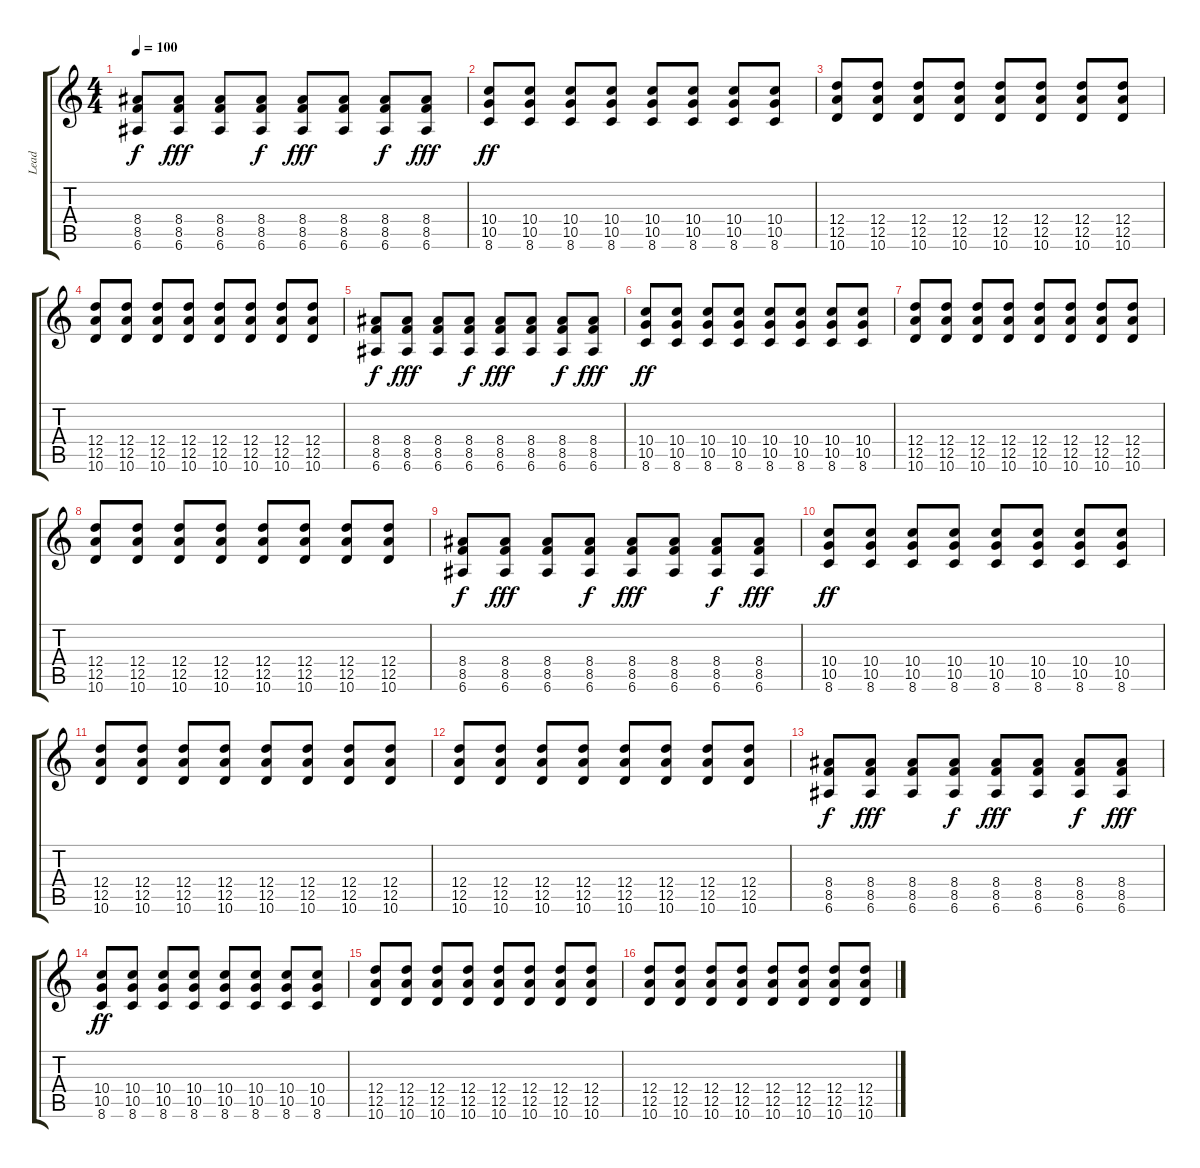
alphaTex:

\track ("Lead" "Lead") {instrument distortionguitar}
\staff {score tabs}
\tuning (E4 B3 G3 D3 A2 E2) {hide}
\ts (4 4)
\tempo 100
\clef g2
\ks c
(8.4 8.5 6.6).8{dy f} (8.4 8.5 6.6).8{dy fff} (8.4 8.5 6.6).8 (8.4 8.5 6.6).8{dy f} (8.4 8.5 6.6).8{dy fff} (8.4 8.5 6.6).8 (8.4 8.5 6.6).8{dy f} (8.4 8.5 6.6).8{dy fff} |
(10.4 10.5 8.6).8{dy ff} (10.4 10.5 8.6).8 (10.4 10.5 8.6).8 (10.4 10.5 8.6).8 (10.4 10.5 8.6).8 (10.4 10.5 8.6).8 (10.4 10.5 8.6).8 (10.4 10.5 8.6).8 |
(12.4 12.5 10.6).8 (12.4 12.5 10.6).8 (12.4 12.5 10.6).8 (12.4 12.5 10.6).8 (12.4 12.5 10.6).8 (12.4 12.5 10.6).8 (12.4 12.5 10.6).8 (12.4 12.5 10.6).8 |
(12.4 12.5 10.6).8 (12.4 12.5 10.6).8 (12.4 12.5 10.6).8 (12.4 12.5 10.6).8 (12.4 12.5 10.6).8 (12.4 12.5 10.6).8 (12.4 12.5 10.6).8 (12.4 12.5 10.6).8 |
(8.4 8.5 6.6).8{dy f} (8.4 8.5 6.6).8{dy fff} (8.4 8.5 6.6).8 (8.4 8.5 6.6).8{dy f} (8.4 8.5 6.6).8{dy fff} (8.4 8.5 6.6).8 (8.4 8.5 6.6).8{dy f} (8.4 8.5 6.6).8{dy fff} |
(10.4 10.5 8.6).8{dy ff} (10.4 10.5 8.6).8 (10.4 10.5 8.6).8 (10.4 10.5 8.6).8 (10.4 10.5 8.6).8 (10.4 10.5 8.6).8 (10.4 10.5 8.6).8 (10.4 10.5 8.6).8 |
(12.4 12.5 10.6).8 (12.4 12.5 10.6).8 (12.4 12.5 10.6).8 (12.4 12.5 10.6).8 (12.4 12.5 10.6).8 (12.4 12.5 10.6).8 (12.4 12.5 10.6).8 (12.4 12.5 10.6).8 |
(12.4 12.5 10.6).8 (12.4 12.5 10.6).8 (12.4 12.5 10.6).8 (12.4 12.5 10.6).8 (12.4 12.5 10.6).8 (12.4 12.5 10.6).8 (12.4 12.5 10.6).8 (12.4 12.5 10.6).8 |
(8.4 8.5 6.6).8{dy f} (8.4 8.5 6.6).8{dy fff} (8.4 8.5 6.6).8 (8.4 8.5 6.6).8{dy f} (8.4 8.5 6.6).8{dy fff} (8.4 8.5 6.6).8 (8.4 8.5 6.6).8{dy f} (8.4 8.5 6.6).8{dy fff} |
(10.4 10.5 8.6).8{dy ff} (10.4 10.5 8.6).8 (10.4 10.5 8.6).8 (10.4 10.5 8.6).8 (10.4 10.5 8.6).8 (10.4 10.5 8.6).8 (10.4 10.5 8.6).8 (10.4 10.5 8.6).8 |
(12.4 12.5 10.6).8 (12.4 12.5 10.6).8 (12.4 12.5 10.6).8 (12.4 12.5 10.6).8 (12.4 12.5 10.6).8 (12.4 12.5 10.6).8 (12.4 12.5 10.6).8 (12.4 12.5 10.6).8 |
(12.4 12.5 10.6).8 (12.4 12.5 10.6).8 (12.4 12.5 10.6).8 (12.4 12.5 10.6).8 (12.4 12.5 10.6).8 (12.4 12.5 10.6).8 (12.4 12.5 10.6).8 (12.4 12.5 10.6).8 |
(8.4 8.5 6.6).8{dy f} (8.4 8.5 6.6).8{dy fff} (8.4 8.5 6.6).8 (8.4 8.5 6.6).8{dy f} (8.4 8.5 6.6).8{dy fff} (8.4 8.5 6.6).8 (8.4 8.5 6.6).8{dy f} (8.4 8.5 6.6).8{dy fff} |
(10.4 10.5 8.6).8{dy ff} (10.4 10.5 8.6).8 (10.4 10.5 8.6).8 (10.4 10.5 8.6).8 (10.4 10.5 8.6).8 (10.4 10.5 8.6).8 (10.4 10.5 8.6).8 (10.4 10.5 8.6).8 |
(12.4 12.5 10.6).8 (12.4 12.5 10.6).8 (12.4 12.5 10.6).8 (12.4 12.5 10.6).8 (12.4 12.5 10.6).8 (12.4 12.5 10.6).8 (12.4 12.5 10.6).8 (12.4 12.5 10.6).8 |
(12.4 12.5 10.6).8 (12.4 12.5 10.6).8 (12.4 12.5 10.6).8 (12.4 12.5 10.6).8 (12.4 12.5 10.6).8 (12.4 12.5 10.6).8 (12.4 12.5 10.6).8 (12.4 12.5 10.6).8
